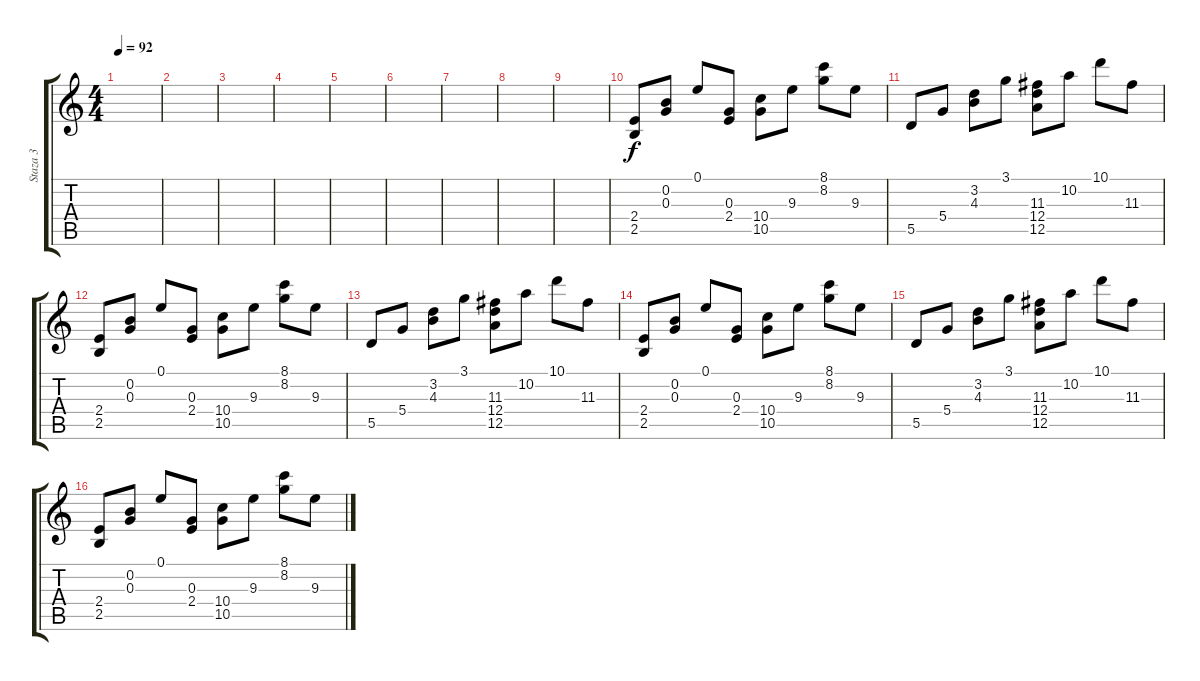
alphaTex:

\track ("Staza 3" "Staza 3") {instrument acousticguitarsteel}
\staff {score tabs}
\tuning (E4 B3 G3 D3 A2 E2) {hide}
\ts (4 4)
\tempo 92
\clef g2
\ks c
|
|
|
|
|
|
|
|
|
(2.4 2.5).8 (0.2 0.3).8 0.1.8 (0.3 2.4).8 (10.4 10.5).8 9.3.8 (8.1 8.2).8 9.3.8 |
5.5.8 5.4.8 (3.2 4.3).8 3.1.8 (11.3 12.4 12.5).8 10.2.8 10.1.8 11.3.8 |
(2.4 2.5).8 (0.2 0.3).8 0.1.8 (0.3 2.4).8 (10.4 10.5).8 9.3.8 (8.1 8.2).8 9.3.8 |
5.5.8 5.4.8 (3.2 4.3).8 3.1.8 (11.3 12.4 12.5).8 10.2.8 10.1.8 11.3.8 |
(2.4 2.5).8 (0.2 0.3).8 0.1.8 (0.3 2.4).8 (10.4 10.5).8 9.3.8 (8.1 8.2).8 9.3.8 |
5.5.8 5.4.8 (3.2 4.3).8 3.1.8 (11.3 12.4 12.5).8 10.2.8 10.1.8 11.3.8 |
(2.4 2.5).8 (0.2 0.3).8 0.1.8 (0.3 2.4).8 (10.4 10.5).8 9.3.8 (8.1 8.2).8 9.3.8
